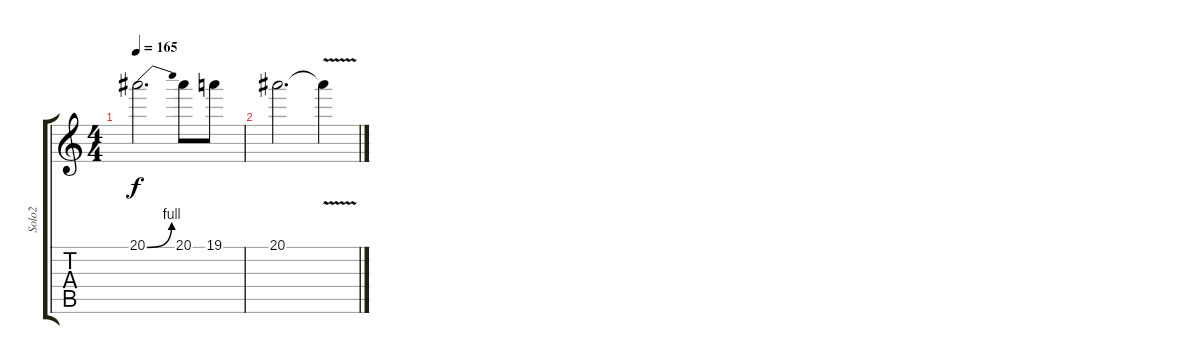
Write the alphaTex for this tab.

\track ("Solo2" "Solo2") {instrument distortionguitar}
\staff {score tabs}
\tuning (D4 A3 F3 C3 G2 D2) {hide}
\ts (4 4)
\tempo 165
\clef g2
\ks c
20.1{be (bend 0 0 60 4)}.2{d dy f} 20.1.8 19.1.8 |
20.1.2{d} 20.1{v t}.4
